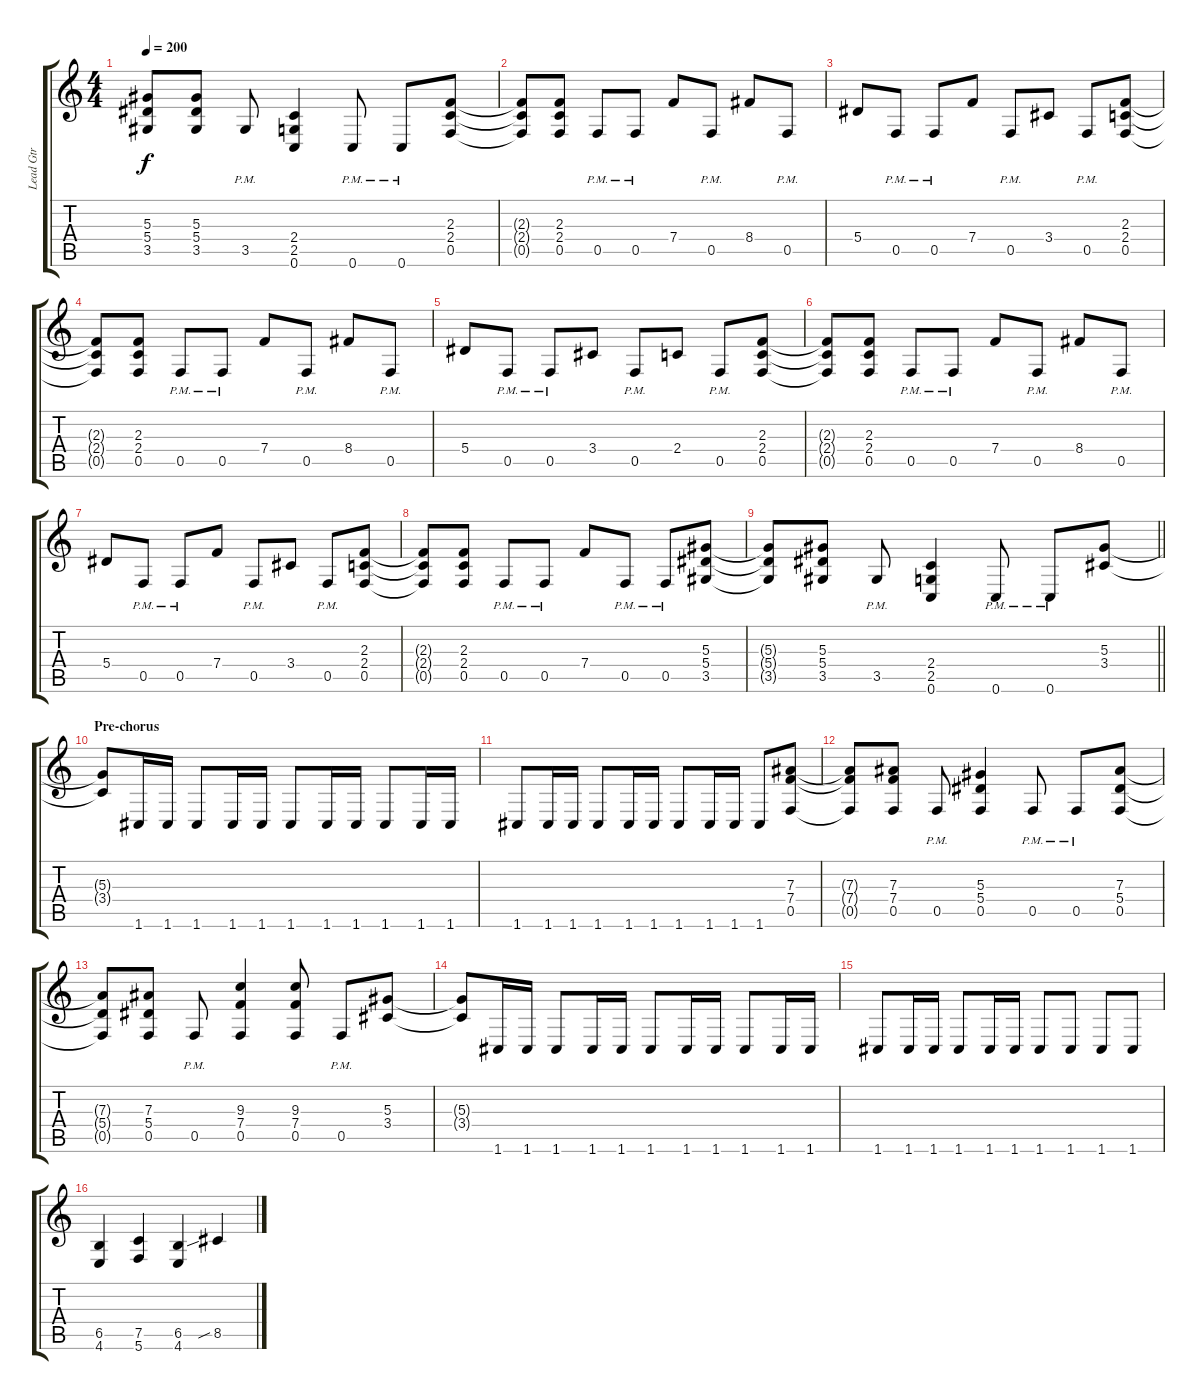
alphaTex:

\track ("Lead Gtr" "Lead Gtr") {instrument overdrivenguitar}
\staff {score tabs}
\tuning (C4 G3 Eb3 Bb2 F2 C2) {hide}
\ts (4 4)
\tempo 200
\clef g2
\ks c
(5.3{t} 5.4{t} 3.5{t}).8{dy f} (5.3 5.4 3.5).8 3.5{pm}.8 (2.4 2.5 0.6).4 0.6{pm}.8 0.6{pm}.8 (2.3 2.4 0.5).8 |
(2.3{t} 2.4{t} 0.5{t}).8 (2.3 2.4 0.5).8 0.5{pm}.8 0.5{pm}.8 7.4.8 0.5{pm}.8 8.4.8 0.5{pm}.8 |
5.4.8 0.5{pm}.8 0.5{pm}.8 7.4.8 0.5{pm}.8 3.4.8 0.5{pm}.8 (2.3 2.4 0.5).8 |
(2.3{t} 2.4{t} 0.5{t}).8 (2.3 2.4 0.5).8 0.5{pm}.8 0.5{pm}.8 7.4.8 0.5{pm}.8 8.4.8 0.5{pm}.8 |
5.4.8 0.5{pm}.8 0.5{pm}.8 3.4.8 0.5{pm}.8 2.4.8 0.5{pm}.8 (2.3 2.4 0.5).8 |
(2.3{t} 2.4{t} 0.5{t}).8 (2.3 2.4 0.5).8 0.5{pm}.8 0.5{pm}.8 7.4.8 0.5{pm}.8 8.4.8 0.5{pm}.8 |
5.4.8 0.5{pm}.8 0.5{pm}.8 7.4.8 0.5{pm}.8 3.4.8 0.5{pm}.8 (2.3 2.4 0.5).8 |
(2.3{t} 2.4{t} 0.5{t}).8 (2.3 2.4 0.5).8 0.5{pm}.8 0.5{pm}.8 7.4.8 0.5{pm}.8 0.5{pm}.8 (5.3 5.4 3.5).8 |
\barLineRight lightlight
(5.3{t} 5.4{t} 3.5{t}).8 (5.3 5.4 3.5).8 3.5{pm}.8 (2.4 2.5 0.6).4 0.6{pm}.8 0.6{pm}.8 (5.3 3.4).8 |
\section ("" "Pre-chorus")
(5.3{t} 3.4{t}).8 1.6.16 1.6.16 1.6.8 1.6.16 1.6.16 1.6.8 1.6.16 1.6.16 1.6.8 1.6.16 1.6.16 |
1.6.8 1.6.16 1.6.16 1.6.8 1.6.16 1.6.16 1.6.8 1.6.16 1.6.16 1.6.8 (7.3 7.4 0.5).8 |
(7.3{t} 7.4{t} 0.5{t}).8 (7.3 7.4 0.5).8 0.5{pm}.8 (5.3 5.4 0.5).4 0.5{pm}.8 0.5{pm}.8 (7.3 5.4 0.5).8 |
(7.3{t} 5.4{t} 0.5{t}).8 (7.3 5.4 0.5).8 0.5{pm}.8 (9.3 7.4 0.5).4 (9.3 7.4 0.5).8 0.5{pm}.8 (5.3 3.4).8 |
(5.3{t} 3.4{t}).8 1.6.16 1.6.16 1.6.8 1.6.16 1.6.16 1.6.8 1.6.16 1.6.16 1.6.8 1.6.16 1.6.16 |
1.6.8 1.6.16 1.6.16 1.6.8 1.6.16 1.6.16 1.6.8 1.6.8 1.6.8 1.6.8 |
(6.5 4.6).4 (7.5 5.6).4 (6.5 4.6).4 8.5{sib}.4
